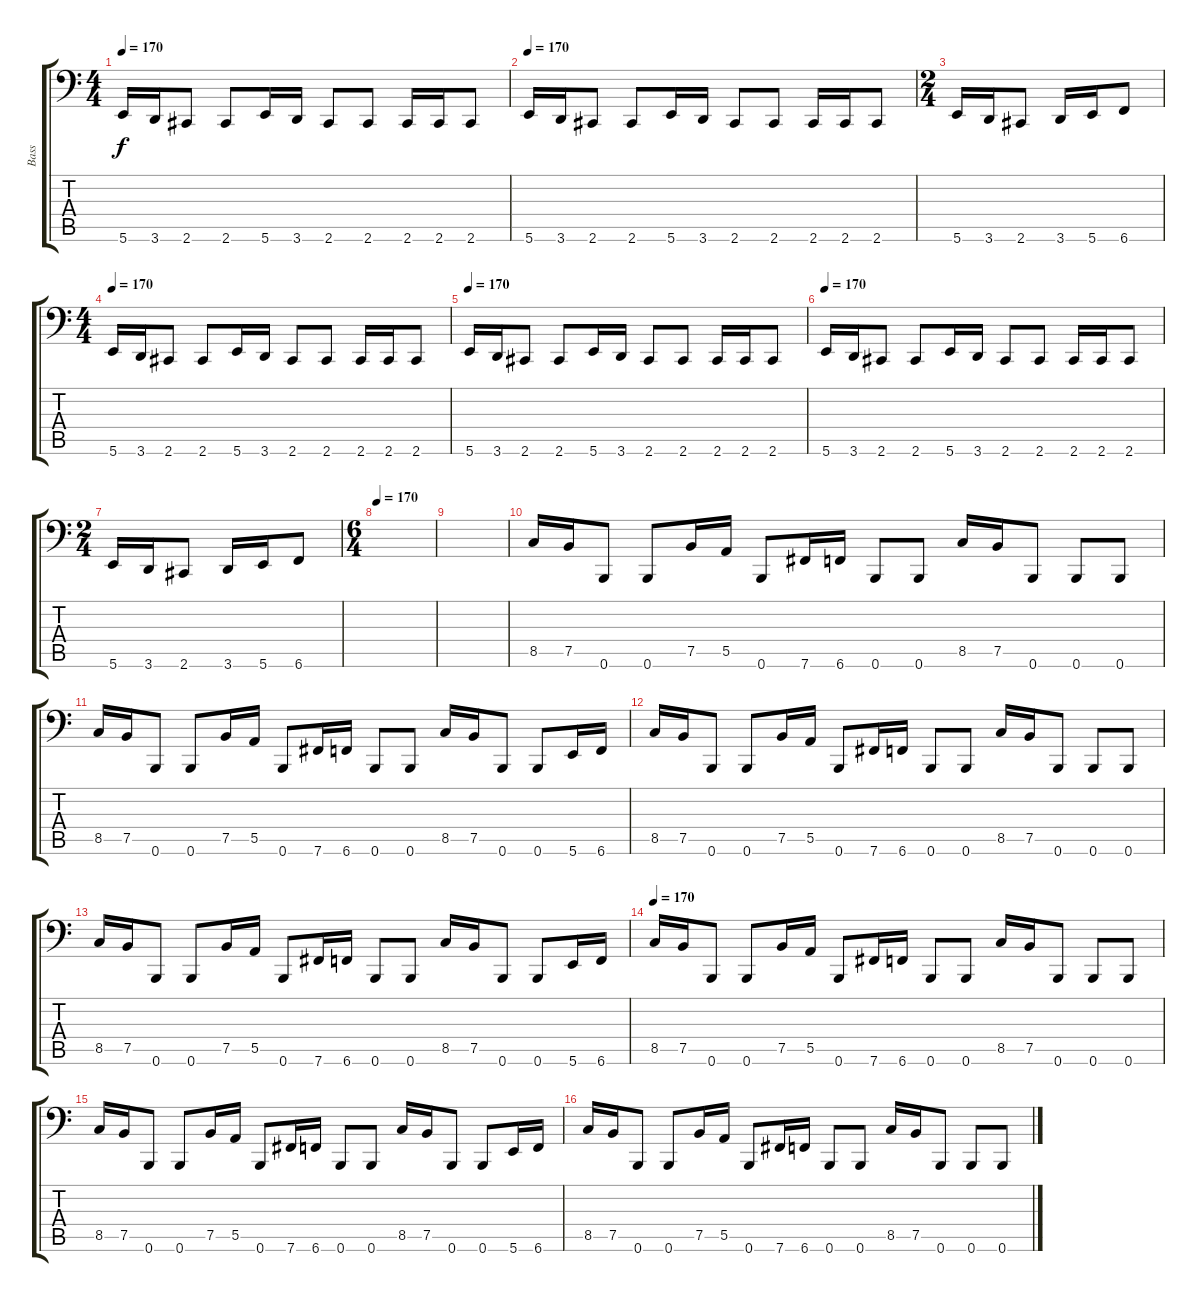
\track ("Bass" "Bass") {instrument electricbassfinger}
\staff {score tabs}
\tuning (C3 G2 D2 A1 E1 B0) {hide}
\ts (4 4)
\tempo 170
\clef f4
\ks c
5.6.16{dy f} 3.6.16 2.6.8 2.6.8 5.6.16 3.6.16 2.6.8 2.6.8 2.6.16 2.6.16 2.6.8 |
\tempo 170
5.6.16 3.6.16 2.6.8 2.6.8 5.6.16 3.6.16 2.6.8 2.6.8 2.6.16 2.6.16 2.6.8 |
\ts (2 4)
5.6.16 3.6.16 2.6.8 3.6.16 5.6.16 6.6.8 |
\ts (4 4)
\tempo 170
5.6.16 3.6.16 2.6.8 2.6.8 5.6.16 3.6.16 2.6.8 2.6.8 2.6.16 2.6.16 2.6.8 |
\tempo 170
5.6.16 3.6.16 2.6.8 2.6.8 5.6.16 3.6.16 2.6.8 2.6.8 2.6.16 2.6.16 2.6.8 |
\tempo 170
5.6.16 3.6.16 2.6.8 2.6.8 5.6.16 3.6.16 2.6.8 2.6.8 2.6.16 2.6.16 2.6.8 |
\ts (2 4)
5.6.16 3.6.16 2.6.8 3.6.16 5.6.16 6.6.8 |
\ts (6 4)
\tempo 170
|
|
8.5.16 7.5.16 0.6.8 0.6.8 7.5.16 5.5.16 0.6.8 7.6.16 6.6.16 0.6.8 0.6.8 8.5.16 7.5.16 0.6.8 0.6.8 0.6.8 |
8.5.16 7.5.16 0.6.8 0.6.8 7.5.16 5.5.16 0.6.8 7.6.16 6.6.16 0.6.8 0.6.8 8.5.16 7.5.16 0.6.8 0.6.8 5.6.16 6.6.16 |
8.5.16 7.5.16 0.6.8 0.6.8 7.5.16 5.5.16 0.6.8 7.6.16 6.6.16 0.6.8 0.6.8 8.5.16 7.5.16 0.6.8 0.6.8 0.6.8 |
8.5.16 7.5.16 0.6.8 0.6.8 7.5.16 5.5.16 0.6.8 7.6.16 6.6.16 0.6.8 0.6.8 8.5.16 7.5.16 0.6.8 0.6.8 5.6.16 6.6.16 |
\tempo 170
8.5.16 7.5.16 0.6.8 0.6.8 7.5.16 5.5.16 0.6.8 7.6.16 6.6.16 0.6.8 0.6.8 8.5.16 7.5.16 0.6.8 0.6.8 0.6.8 |
8.5.16 7.5.16 0.6.8 0.6.8 7.5.16 5.5.16 0.6.8 7.6.16 6.6.16 0.6.8 0.6.8 8.5.16 7.5.16 0.6.8 0.6.8 5.6.16 6.6.16 |
8.5.16 7.5.16 0.6.8 0.6.8 7.5.16 5.5.16 0.6.8 7.6.16 6.6.16 0.6.8 0.6.8 8.5.16 7.5.16 0.6.8 0.6.8 0.6.8
